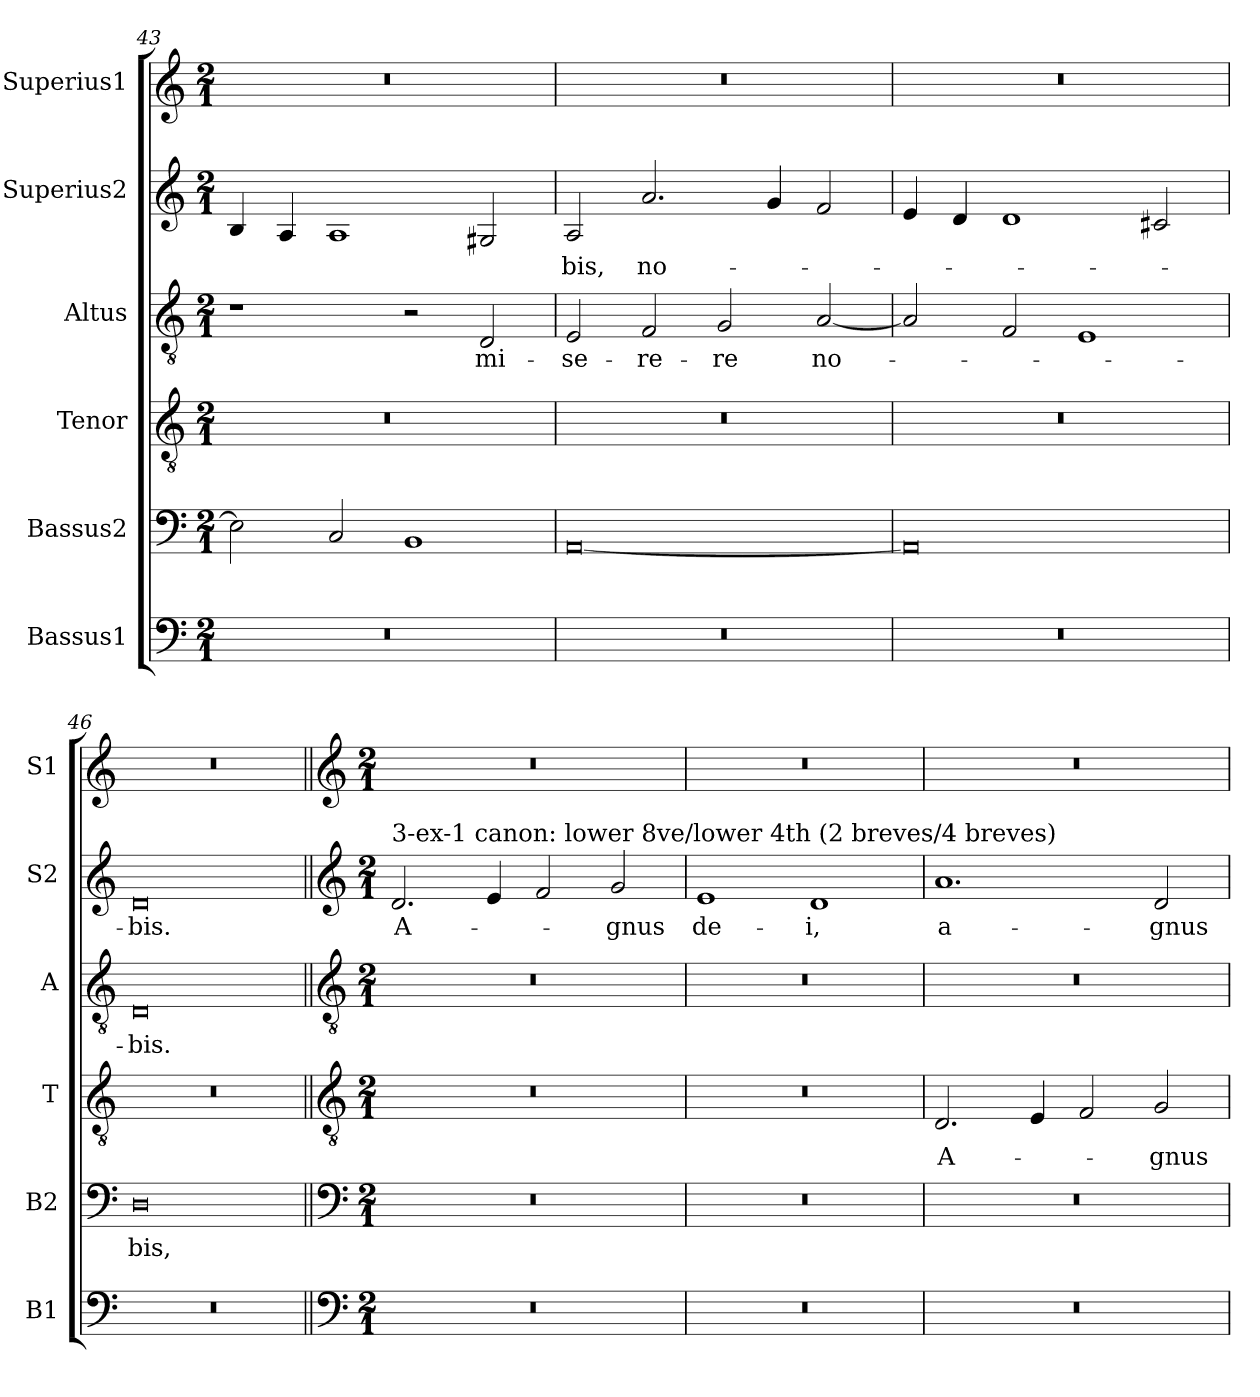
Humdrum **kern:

**kern	**kern	**text	**kern	**text	**kern	**text	**kern	**text	**kern
*part6	*part5	*part5	*part4	*part4	*part3	*part3	*part2	*part2	*part1
*staff6	*staff5	*staff5	*staff4	*staff4	*staff3	*staff3	*staff2	*staff2	*staff1
*I"Bassus1	*I"Bassus2	*	*I"Tenor	*	*I"Altus	*	*I"Superius2	*	*I"Superius1
*I'B1	*I'B2	*	*I'T	*	*I'A	*	*I'S2	*	*I'S1
*clefF4	*clefF4	*	*clefGv2	*	*clefGv2	*	*clefG2	*	*clefG2
*k[]	*k[]	*	*k[]	*	*k[]	*	*k[]	*	*k[]
*M2/1	*M2/1	*	*M2/1	*	*M2/1	*	*M2/1	*	*M2/1
=43	=43	=43	=43	=43	=43	=43	=43	=43	=43
0r	2E\]	.	0r	.	1r	.	4B/	.	0r
.	.	.	.	.	.	.	4A/	.	.
.	2C/	.	.	.	.	.	1A	.	.
.	1BB	.	.	.	2r	.	.	.	.
.	.	.	.	.	2D/	mi-	2G#X/	.	.
=44	=44	=44	=44	=44	=44	=44	=44	=44	=44
0r	[0AA	.	0r	.	2E/	-se-	2A/	-bis,	0r
.	.	.	.	.	2F/	-re-	2.a/	no-	.
.	.	.	.	.	2G/	-re	.	.	.
.	.	.	.	.	.	.	4g/	.	.
.	.	.	.	.	[2A/	no-	2f/	.	.
=45	=45	=45	=45	=45	=45	=45	=45	=45	=45
0r	0AA]	.	0r	.	2A/]	.	4e/	.	0r
.	.	.	.	.	.	.	4d/	.	.
.	.	.	.	.	2F/	.	1d	.	.
.	.	.	.	.	1E	.	.	.	.
.	.	.	.	.	.	.	2c#X/	.	.
=46	=46	=46	=46	=46	=46	=46	=46	=46	=46
0r	0D	-bis,	0r	.	0D	-bis.	0d	-bis.	0r
!!LO:LB:g=z
=47||	=47||	=47||	=47||	=47||	=47||	=47||	=47||	=47||	=47||
*clefF4	*clefF4	*	*clefGv2	*	*clefGv2	*	*clefG2	*	*clefG2
*k[]	*k[]	*	*k[]	*	*k[]	*	*k[]	*	*k[]
*M2/1	*M2/1	*	*M2/1	*	*M2/1	*	*M2/1	*	*M2/1
!	!	!	!	!	!	!	!LO:TX:a:t=3-ex-1 canon&colon; lower 8ve/lower 4th (2 breves/4 breves)	!	!
0r	0r	.	0r	.	0r	.	2.d/	A-	0r
.	.	.	.	.	.	.	4e/	.	.
.	.	.	.	.	.	.	2f/	.	.
.	.	.	.	.	.	.	2g/	-gnus	.
=48	=48	=48	=48	=48	=48	=48	=48	=48	=48
0r	0r	.	0r	.	0r	.	1e	de-	0r
.	.	.	.	.	.	.	1d	-i,	.
=49	=49	=49	=49	=49	=49	=49	=49	=49	=49
0r	0r	.	2.D/	A-	0r	.	1.a	a-	0r
.	.	.	4E/	.	.	.	.	.	.
.	.	.	2F/	.	.	.	.	.	.
.	.	.	2G/	-gnus	.	.	2d/	-gnus	.
=	=	=	=	=	=	=	=	=	=
*-	*-	*-	*-	*-	*-	*-	*-	*-	*-
